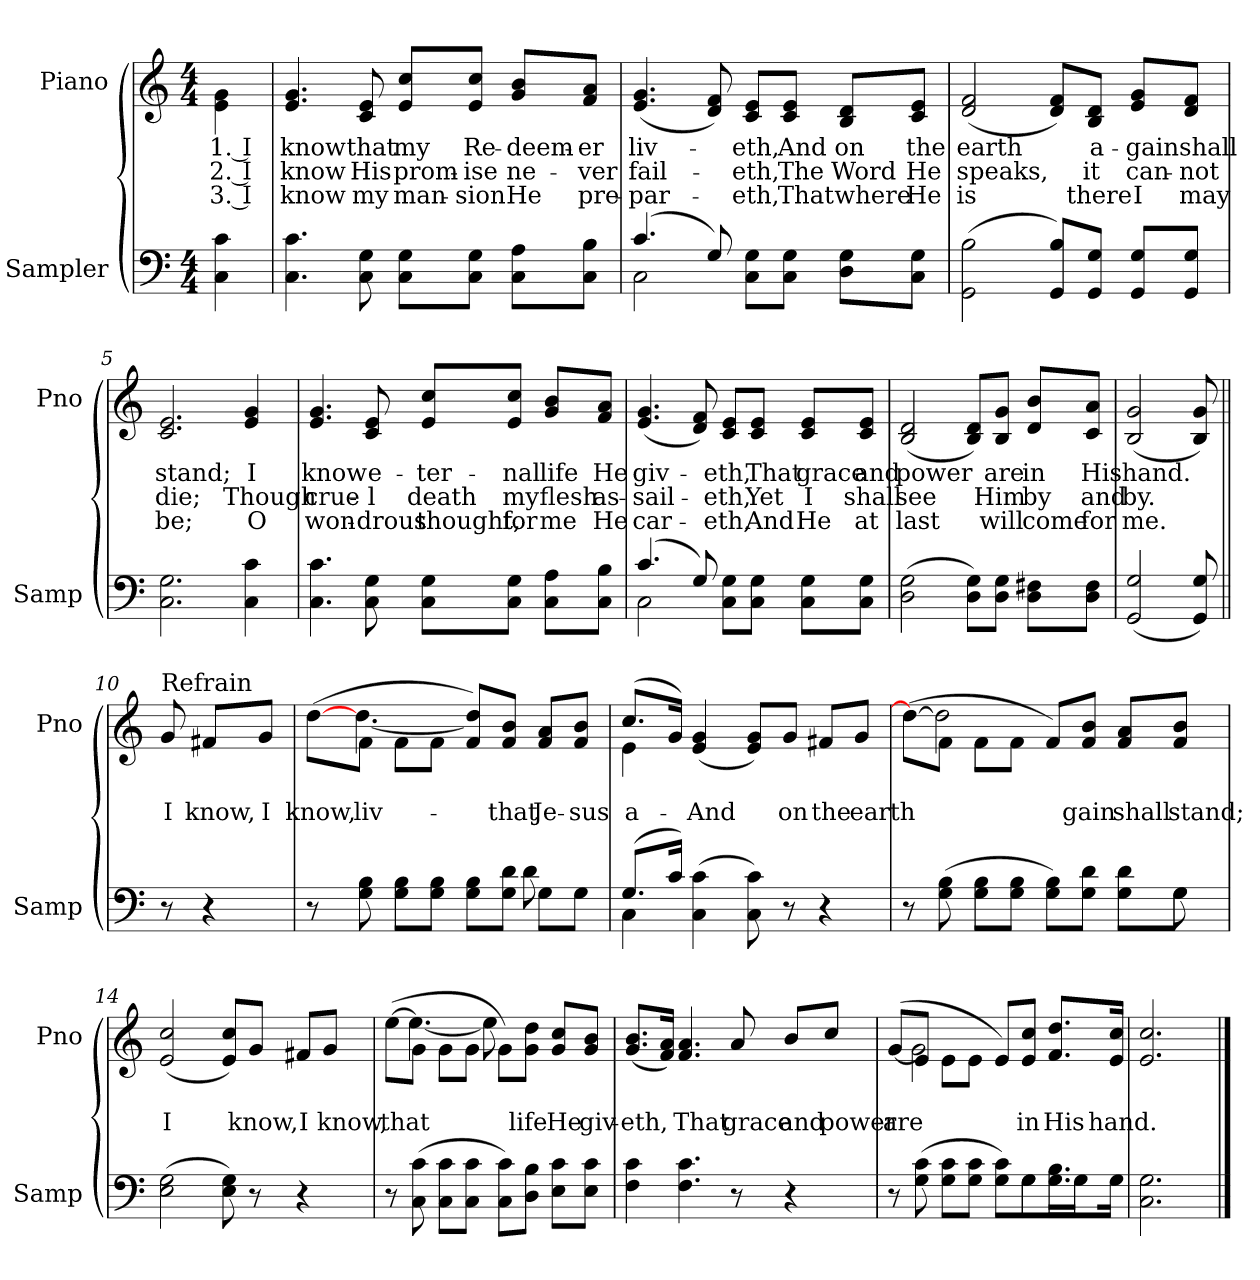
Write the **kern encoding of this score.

**kern	**kern	**text	**text	**text
*part2	*part1	*part1	*part1	*part1
*staff2	*staff1	*staff1	*staff1	*staff1
*I"Sampler	*I"Piano	*	*	*
*I'Samp	*I'Pno	*	*	*
*clefF4	*clefG2	*	*	*
*M4/4	*M4/4	*	*	*
=1	=1	=1	=1	=1
4C\ 4c\	4e\ 4g\	1. I	2. I	3. I
=2	=2	=2	=2	=2
4.C\ 4.c\	4.e/ 4.g/	know	know	know
8C\ 8G\	8c/ 8e/	that	His	my
8C\ 8G\L	8e/ 8cc/L	my	prom-	man-
8C\ 8G\J	8e/ 8cc/J	Re-	-ise	-sion
8C\ 8A\L	8g/ 8b/L	-deem-	ne-	He
8C\ 8B\J	8f/ 8a/J	-er	-ver	pre-
=3	=3	=3	=3	=3
*^	*	*	*	*
(4.c/	2C	(4.e/ 4.g/	liv-	fail-	-par-
8G/)	.	8d/ 8f/)	.	.	.
8C\ 8G\L	2ryy	8c/ 8e/L	-eth,	-eth,	-eth,
8C\ 8G\J	.	8c/ 8e/J	And	The	That
8D\ 8G\L	.	8B/ 8d/L	on	Word	where
8C\ 8G\J	.	8c/ 8e/J	the	He	He
*v	*v	*	*	*	*
=4	=4	=4	=4	=4
(2GG\ 2B\	(2d/ 2f/	earth	speaks,	is
8GG/ 8B/L)	8d/ 8f/L)	.	.	.
8GG/ 8G/J	8B/ 8d/J	a-	it	there
8GG/ 8G/L	8e/ 8g/L	-gain	can-	I
8GG/ 8G/J	8d/ 8f/J	shall	-not	may
=5	=5	=5	=5	=5
2.C\ 2.G\	2.c/ 2.e/	stand;	die;	be;
4C\ 4c\	4e/ 4g/	I	Though	O
=6	=6	=6	=6	=6
4.C\ 4.c\	4.e/ 4.g/	know	crue-	won-
8C\ 8G\	8c/ 8e/	e-	-l	-drous
8C\ 8G\L	8e/ 8cc/L	-ter-	death	thought,
8C\ 8G\J	8e/ 8cc/J	-nal	my	for
8C\ 8A\L	8g/ 8b/L	life	flesh	me
8C\ 8B\J	8f/ 8a/J	He	as-	He
=7	=7	=7	=7	=7
*^	*	*	*	*
(4.c/	2C	(4.e/ 4.g/	giv-	-sail-	car-
8G/)	.	8d/ 8f/)	.	.	.
8C\ 8G\L	2ryy	8c/ 8e/L	-eth,	-eth,	-eth,
8C\ 8G\J	.	8c/ 8e/J	That	Yet	And
8C\ 8G\L	.	8c/ 8e/L	grace	I	He
8C\ 8G\J	.	8c/ 8e/J	and	shall	at
*v	*v	*	*	*	*
=8	=8	=8	=8	=8
(2D\ 2G\	(2B/ 2d/	power	see	last
8D\ 8G\L)	8B/ 8d/L)	.	.	.
8D\ 8G\J	8B/ 8g/J	are	Him	will
8D\ 8F#X\L	8d/ 8b/L	in	by	come
8D\ 8F#\J	8c/ 8a/J	His	and	for
=9	=9	=9	=9	=9
(2GG/ 2G/	(2B/ 2g/	hand.	by.	me.
8GG/ 8G/)	8B/ 8g/)	.	.	.
=10||	=10||	=10||	=10||	=10||
!	!LO:TX:t=Refrain	!	!	!
8r	8g/	.	I	.
4r	8f#X/L	.	know,	.
.	8g/J	.	I	.
=11	=11	=11	=11	=11
*^	*^	*	*	*
8r	2.ryy	([8dd\L	8ryy	.	know,	.
8G\ 8B\	.	8f\J	[4.dd	.	liv-	.
8G\ 8B\L	.	8f\L	.	.	.	.
8G\ 8B\J	.	8f\J	.	.	.	.
8G\ 8B\L	.	8f/ 8dd]/L)	2ryy	.	.	.
8G\ 8d\J	.	8f/ 8b/J	.	.	that	.
8G\L	8d	8f/ 8a/L	.	.	Je-	.
8G\J	8ryy	8f/ 8b/J	.	.	-sus	.
=12	=12	=12	=12	=12	=12	=12
(8.G/L	4C	(8.cc/L	4e	.	a-	.
16c/Jk)	.	16g/Jk)	.	.	.	.
(4C\ 4c\	2.ryy	(4e/ 4g/	2.ryy	.	And	.
8C\ 8c\)	.	8e/ 8g/L)	.	.	.	.
8r	.	8g/J	.	.	on	.
4r	.	8f#X/L	.	.	the	.
.	.	8g/J	.	.	earth	.
=13	=13	=13	=13	=13	=13	=13
8r	2..ryy	(8dd\L_	8ryy	.	.	.
(8G\ 8B\	.	8f\J	2dd]	.	.	.
8G\ 8B\L	.	8f\L	.	.	.	.
8G\ 8B\J	.	8f\J	.	.	.	.
8G\ 8B\L)	.	8f/L)	.	.	.	.
8G\ 8d\J	.	8f/ 8b/J	4.ryy	.	-gain	.
8G\ 8d\L	.	8f/ 8a/L	.	.	shall	.
8G\J	8G	8f/ 8b/J	.	.	stand;	.
*v	*v	*	*	*	*	*
*	*v	*v	*	*	*
=14	=14	=14	=14	=14
(2E\ 2G\	(2e/ 2cc/	.	I	.
8E\ 8G\)	8e/ 8cc/L)	.	.	.
8r	8g/J	.	know,	.
4r	8f#X/L	.	I	.
.	8g/J	.	know,	.
=15	=15	=15	=15	=15
*	*^	*	*	*
8r	([8ee\L	8ryy	.	that	.
(8C\ 8c\	8g\J	4.ee_	.	.	.
8C\ 8c\L	8g\L	.	.	.	.
8C\ 8c\J	8g\J	.	.	.	.
8C\ 8c\L)	8g\L)	8ee]	.	.	.
8D\ 8B\J	8g\ 8dd\J	4.ryy	.	life	.
8E\ 8c\L	8g/ 8cc/L	.	.	He	.
8E\ 8c\J	8g/ 8b/J	.	.	giv-	.
*	*v	*v	*	*	*
=16	=16	=16	=16	=16
4F\ 4c\	(8.g/ 8.b/L	.	-eth,	.
.	16f/ 16a/Jk)	.	.	.
4.F\ 4.c\	4.f/ 4.a/	.	That	.
8r	8a/	.	grace	.
4r	8b/L	.	and	.
.	8cc/J	.	power	.
=17	=17	=17	=17	=17
*^	*^	*	*	*
8r	8ryy	([8g/L	8ryy	.	are	.
*v	*v	*	*	*	*	*
(8G\ 8c\	8e/J	2g]	.	.	.
8G\ 8c\L	8e\L	.	.	.	.
8G\ 8c\J	8e\J	.	.	.	.
8G\ 8c\L)	8e/L)	.	.	.	.
*^	*	*	*	*	*
8G\J	8G\L	8e/ 8cc/J	4.ryy	.	in	.
8.G\ 8.B\L	16ryy	8.f/ 8.dd/L	.	.	His	.
.	16G\Jk	.	.	.	.	.
.	8ryy	.	.	.	.	.
16G\Jk	.	16e/ 16cc/Jk	.	.	hand.	.
*v	*v	*	*	*	*	*
*	*v	*v	*	*	*
=18	=18	=18	=18	=18
2.C\ 2.G\	2.e/ 2.cc/	.	.	.
==	==	==	==	==
*-	*-	*-	*-	*-
